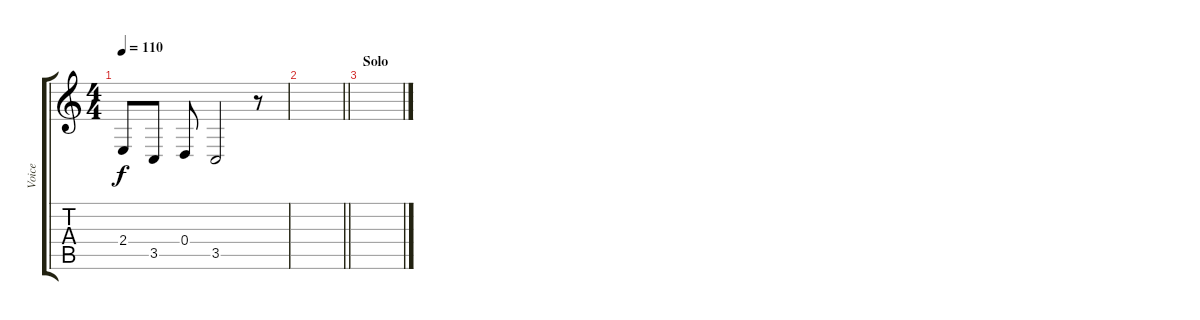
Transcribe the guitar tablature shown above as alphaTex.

\track ("Voice" "Voice") {instrument oboe}
\staff {score tabs}
\tuning (E4 B3 G3 D3 A2 E2) {hide}
\ts (4 4)
\tempo 110
\clef g2
\ks c
2.4{t}.8{dy f} 3.5.8 0.4.8 3.5.2 r.8 |
\barLineRight lightlight
|
\section ("" "Solo")
